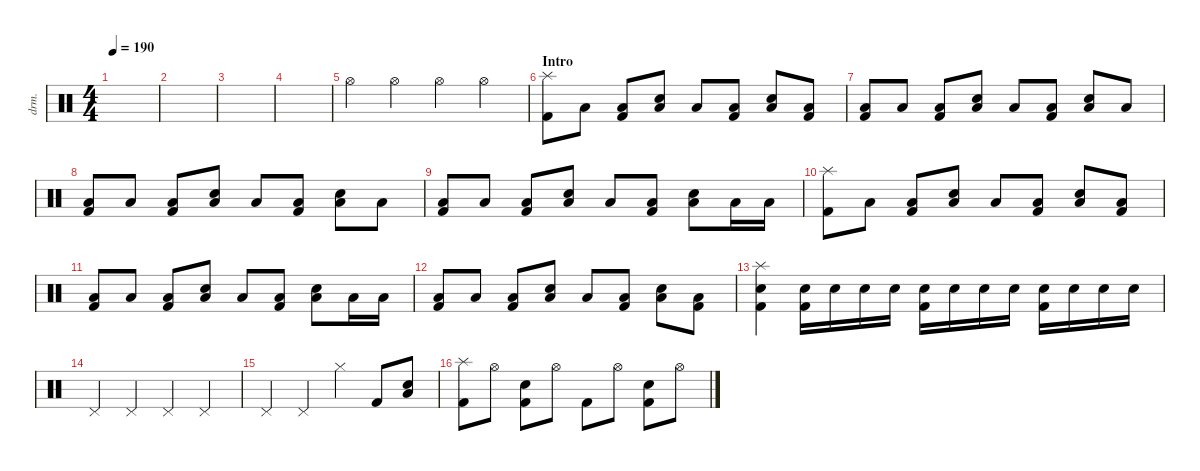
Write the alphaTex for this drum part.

\defaultSystemsLayout 4
\hideDynamics
\bracketExtendMode nobrackets
\track ("伊地知虹夏" "drm.") {solo instrument percussion}
\staff {score}
\articulation defaults
\ts (4 4)
\tempo 190
\clef neutral
\ks c
|
|
|
|
"Hi-Hat (open)".4{beam Down} "Hi-Hat (open)".4{beam Down} "Hi-Hat (open)".4{beam Down} "Hi-Hat (open)".4{beam Down} |
\section ("" "Intro")
("Kick (hit) 2" "Splash (hit)").8{beam Down} "Low Tom (hit)".8{beam Down} ("Low Tom (hit)" "Kick (hit) 2").8{beam Up} ("Low Tom (hit)" "Snare (hit) 2").8{beam Up} "Low Tom (hit)".8{beam Up} ("Low Tom (hit)" "Kick (hit) 2").8{beam Up} ("Low Tom (hit)" "Snare (hit) 2").8{beam Up} ("Low Tom (hit)" "Kick (hit) 2").8{beam Up} |
("Kick (hit) 2" "Low Tom (hit)").8{beam Up} "Low Tom (hit)".8{beam Up} ("Low Tom (hit)" "Kick (hit) 2").8{beam Up} ("Low Tom (hit)" "Snare (hit) 2").8{beam Up} "Low Tom (hit)".8{beam Up} ("Low Tom (hit)" "Kick (hit) 2").8{beam Up} ("Low Tom (hit)" "Snare (hit) 2").8{beam Up} "Low Tom (hit)".8{beam Up} |
("Kick (hit) 2" "Low Tom (hit)").8{beam Up} "Low Tom (hit)".8{beam Up} ("Low Tom (hit)" "Kick (hit) 2").8{beam Up} ("Low Tom (hit)" "Snare (hit) 2").8{beam Up} "Low Tom (hit)".8{beam Up} ("Low Tom (hit)" "Kick (hit) 2").8{beam Up} ("Low Tom (hit)" "Snare (hit) 2").8{beam Down} "Low Tom (hit)".8{beam Down} |
("Kick (hit) 2" "Low Tom (hit)").8{beam Up} "Low Tom (hit)".8{beam Up} ("Low Tom (hit)" "Kick (hit) 2").8{beam Up} ("Low Tom (hit)" "Snare (hit) 2").8{beam Up} "Low Tom (hit)".8{beam Up} ("Low Tom (hit)" "Kick (hit) 2").8{beam Up} ("Low Tom (hit)" "Snare (hit) 2").8{beam Down} "Low Tom (hit)".16{beam Down} "Low Tom (hit)".16{beam Down} |
("Kick (hit) 2" "Splash (hit)").8{beam Down} "Low Tom (hit)".8{beam Down} ("Low Tom (hit)" "Kick (hit) 2").8{beam Up} ("Low Tom (hit)" "Snare (hit) 2").8{beam Up} "Low Tom (hit)".8{beam Up} ("Low Tom (hit)" "Kick (hit) 2").8{beam Up} ("Low Tom (hit)" "Snare (hit) 2").8{beam Up} ("Low Tom (hit)" "Kick (hit) 2").8{beam Up} |
("Kick (hit) 2" "Low Tom (hit)").8{beam Up} "Low Tom (hit)".8{beam Up} ("Low Tom (hit)" "Kick (hit) 2").8{beam Up} ("Low Tom (hit)" "Snare (hit) 2").8{beam Up} "Low Tom (hit)".8{beam Up} ("Low Tom (hit)" "Kick (hit) 2").8{beam Up} ("Low Tom (hit)" "Snare (hit) 2").8{beam Down} "Low Tom (hit)".16{beam Down} "Low Tom (hit)".16{beam Down} |
("Kick (hit) 2" "Low Tom (hit)").8{beam Up} "Low Tom (hit)".8{beam Up} ("Low Tom (hit)" "Kick (hit) 2").8{beam Up} ("Low Tom (hit)" "Snare (hit) 2").8{beam Up} "Low Tom (hit)".8{beam Up} ("Low Tom (hit)" "Kick (hit) 2").8{beam Up} ("Low Tom (hit)" "Snare (hit) 2").8{beam Down} ("Low Tom (hit)" "Kick (hit) 2").8{beam Down} |
("Splash (hit)" "Snare (hit) 2" "Kick (hit) 2").4{beam Down} ("Snare (hit) 2" "Kick (hit) 2").16{beam Down} "Snare (hit) 2".16{beam Down} "Snare (hit) 2".16{beam Down} "Snare (hit) 2".16{beam Down} ("Snare (hit) 2" "Kick (hit) 2").16{beam Down} "Snare (hit) 2".16{beam Down} "Snare (hit) 2".16{beam Down} "Snare (hit) 2".16{beam Down} ("Snare (hit) 2" "Kick (hit) 2").16{beam Down} "Snare (hit) 2".16{beam Down} "Snare (hit) 2".16{beam Down} "Snare (hit) 2".16{beam Down} |
"Pedal Hi-Hat (hit)".4{beam Up} "Pedal Hi-Hat (hit)".4{beam Up} "Pedal Hi-Hat (hit)".4{beam Up} "Pedal Hi-Hat (hit)".4{beam Up} |
"Pedal Hi-Hat (hit)".4{beam Up} "Pedal Hi-Hat (hit)".4{beam Up} "Hi-Hat (closed)".4{beam Down} "Kick (hit) 2".8{beam Up} ("Low Tom (hit)" "Snare (hit) 2").8{beam Up} |
("Kick (hit) 2" "Splash (hit)").8{beam Down} "Hi-Hat (open)".8{beam Down} ("Snare (hit) 2" "Kick (hit) 2").8{beam Down} "Hi-Hat (open)".8{beam Down} "Kick (hit) 2".8{beam Down} "Hi-Hat (open)".8{beam Down} ("Kick (hit) 2" "Snare (hit) 2").8{beam Down} "Hi-Hat (open)".8{beam Down}
